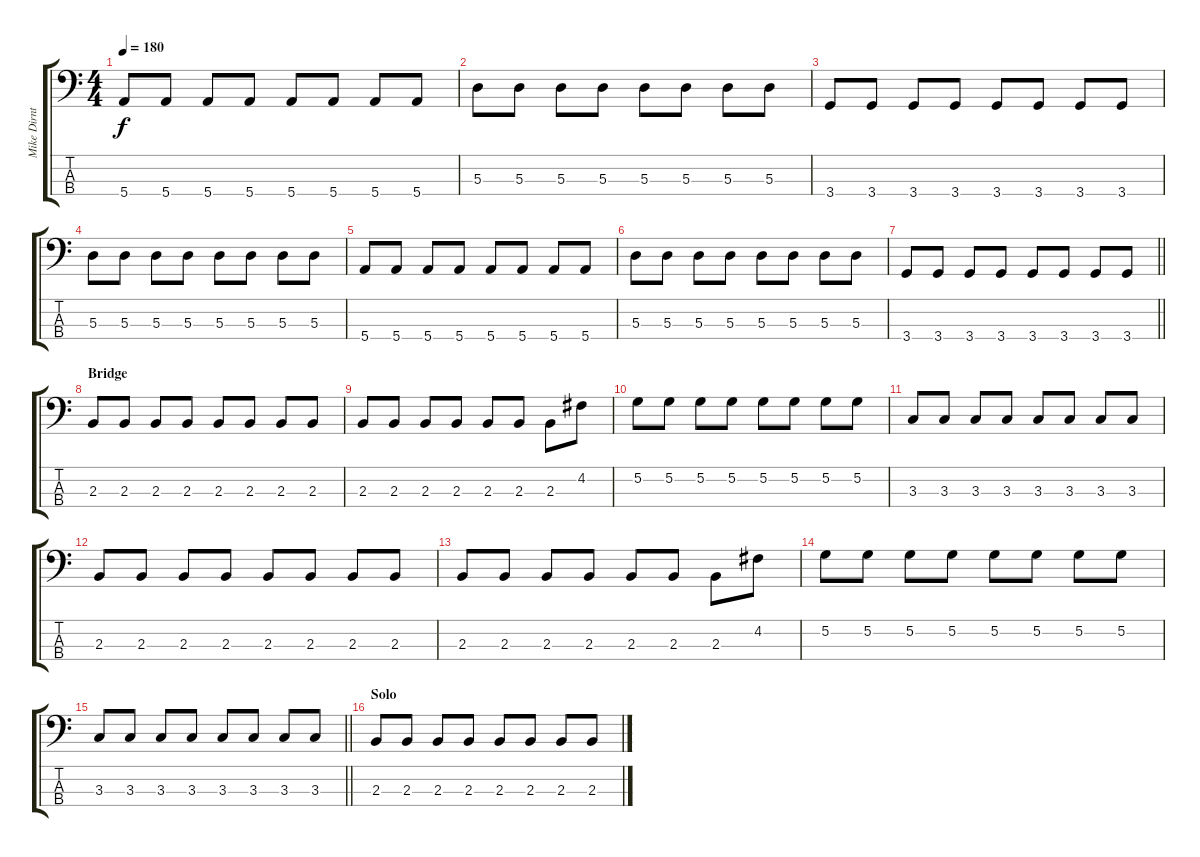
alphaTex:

\track ("Mike Dirnt - Bass" "Mike Dirnt") {instrument electricbasspick}
\staff {score tabs}
\tuning (G2 D2 A1 E1) {hide}
\ts (4 4)
\tempo 180
\clef f4
\ks c
5.4.8{dy f} 5.4.8 5.4.8 5.4.8 5.4.8 5.4.8 5.4.8 5.4.8 |
5.3.8 5.3.8 5.3.8 5.3.8 5.3.8 5.3.8 5.3.8 5.3.8 |
3.4.8 3.4.8 3.4.8 3.4.8 3.4.8 3.4.8 3.4.8 3.4.8 |
5.3.8 5.3.8 5.3.8 5.3.8 5.3.8 5.3.8 5.3.8 5.3.8 |
5.4.8 5.4.8 5.4.8 5.4.8 5.4.8 5.4.8 5.4.8 5.4.8 |
5.3.8 5.3.8 5.3.8 5.3.8 5.3.8 5.3.8 5.3.8 5.3.8 |
\barLineRight lightlight
3.4.8 3.4.8 3.4.8 3.4.8 3.4.8 3.4.8 3.4.8 3.4.8 |
\section ("" "Bridge")
2.3.8 2.3.8 2.3.8 2.3.8 2.3.8 2.3.8 2.3.8 2.3.8 |
2.3.8 2.3.8 2.3.8 2.3.8 2.3.8 2.3.8 2.3.8 4.2.8 |
5.2.8 5.2.8 5.2.8 5.2.8 5.2.8 5.2.8 5.2.8 5.2.8 |
3.3.8 3.3.8 3.3.8 3.3.8 3.3.8 3.3.8 3.3.8 3.3.8 |
2.3.8 2.3.8 2.3.8 2.3.8 2.3.8 2.3.8 2.3.8 2.3.8 |
2.3.8 2.3.8 2.3.8 2.3.8 2.3.8 2.3.8 2.3.8 4.2.8 |
5.2.8 5.2.8 5.2.8 5.2.8 5.2.8 5.2.8 5.2.8 5.2.8 |
\barLineRight lightlight
3.3.8 3.3.8 3.3.8 3.3.8 3.3.8 3.3.8 3.3.8 3.3.8 |
\section ("" "Solo")
2.3.8 2.3.8 2.3.8 2.3.8 2.3.8 2.3.8 2.3.8 2.3.8
